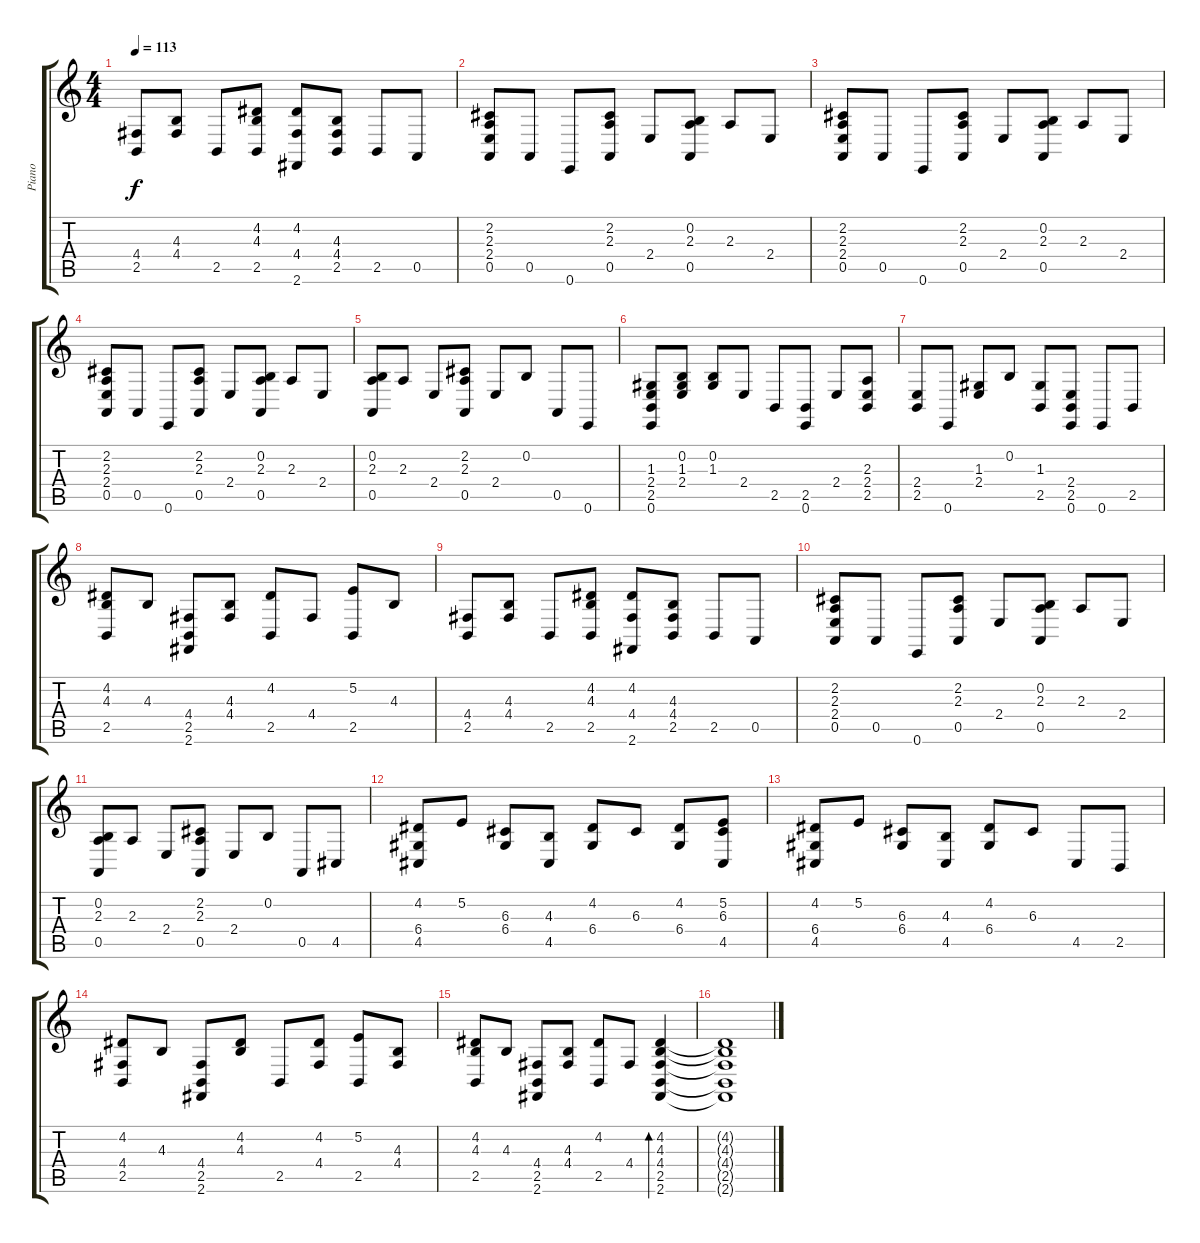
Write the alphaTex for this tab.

\track ("Piano" "Piano") {instrument acousticgrandpiano}
\staff {score tabs}
\tuning (E4 B3 G3 D3 A2 E2) {hide}
\ts (4 4)
\tempo 113
\clef g2
\ks c
(4.4 2.5).8{dy f} (4.3 4.4).8 2.5.8 (4.2 4.3 2.5).8 (4.2 4.4 2.6).8 (4.3 4.4 2.5).8 2.5.8 0.5.8 |
(2.2 2.3 2.4 0.5).8 0.5.8 0.6.8 (2.2 2.3 0.5).8 2.4.8 (0.2 2.3 0.5).8 2.3.8 2.4.8 |
(2.2 2.3 2.4 0.5).8 0.5.8 0.6.8 (2.2 2.3 0.5).8 2.4.8 (0.2 2.3 0.5).8 2.3.8 2.4.8 |
(2.2 2.3 2.4 0.5).8 0.5.8 0.6.8 (2.2 2.3 0.5).8 2.4.8 (0.2 2.3 0.5).8 2.3.8 2.4.8 |
(0.2 2.3 0.5).8 2.3.8 2.4.8 (2.2 2.3 0.5).8 2.4.8 0.2.8 0.5.8 0.6.8 |
(1.3 2.4 2.5 0.6).8 (0.2 1.3 2.4).8 (0.2 1.3).8 2.4.8 2.5.8 (2.5 0.6).8 2.4.8 (2.3 2.4 2.5).8 |
(2.4 2.5).8 0.6.8 (1.3 2.4).8 0.2.8 (1.3 2.5).8 (2.4 2.5 0.6).8 0.6.8 2.5.8 |
(4.2 4.3 2.5).8 4.3.8 (4.4 2.5 2.6).8 (4.3 4.4).8 (4.2 2.5).8 4.4.8 (5.2 2.5).8 4.3.8 |
(4.4 2.5).8 (4.3 4.4).8 2.5.8 (4.2 4.3 2.5).8 (4.2 4.4 2.6).8 (4.3 4.4 2.5).8 2.5.8 0.5.8 |
(2.2 2.3 2.4 0.5).8 0.5.8 0.6.8 (2.2 2.3 0.5).8 2.4.8 (0.2 2.3 0.5).8 2.3.8 2.4.8 |
(0.2 2.3 0.5).8 2.3.8 2.4.8 (2.2 2.3 0.5).8 2.4.8 0.2.8 0.5.8 4.5.8 |
(4.2 6.4 4.5).8 5.2.8 (6.3 6.4).8 (4.3 4.5).8 (4.2 6.4).8 6.3.8 (4.2 6.4).8 (5.2 6.3 4.5).8 |
(4.2 6.4 4.5).8 5.2.8 (6.3 6.4).8 (4.3 4.5).8 (4.2 6.4).8 6.3.8 4.5.8 2.5.8 |
(4.2 4.4 2.5).8 4.3.8 (4.4 2.5 2.6).8 (4.2 4.3).8 2.5.8 (4.2 4.4).8 (5.2 2.5).8 (4.3 4.4).8 |
(4.2 4.3 2.5).8 4.3.8 (4.4 2.5 2.6).8 (4.3 4.4).8 (4.2 2.5).8 4.4.8 (4.2 4.3 4.4 2.5 2.6).4{bd 60} |
(4.2{t} 4.3{t} 4.4{t} 2.5{t} 2.6{t}).1
